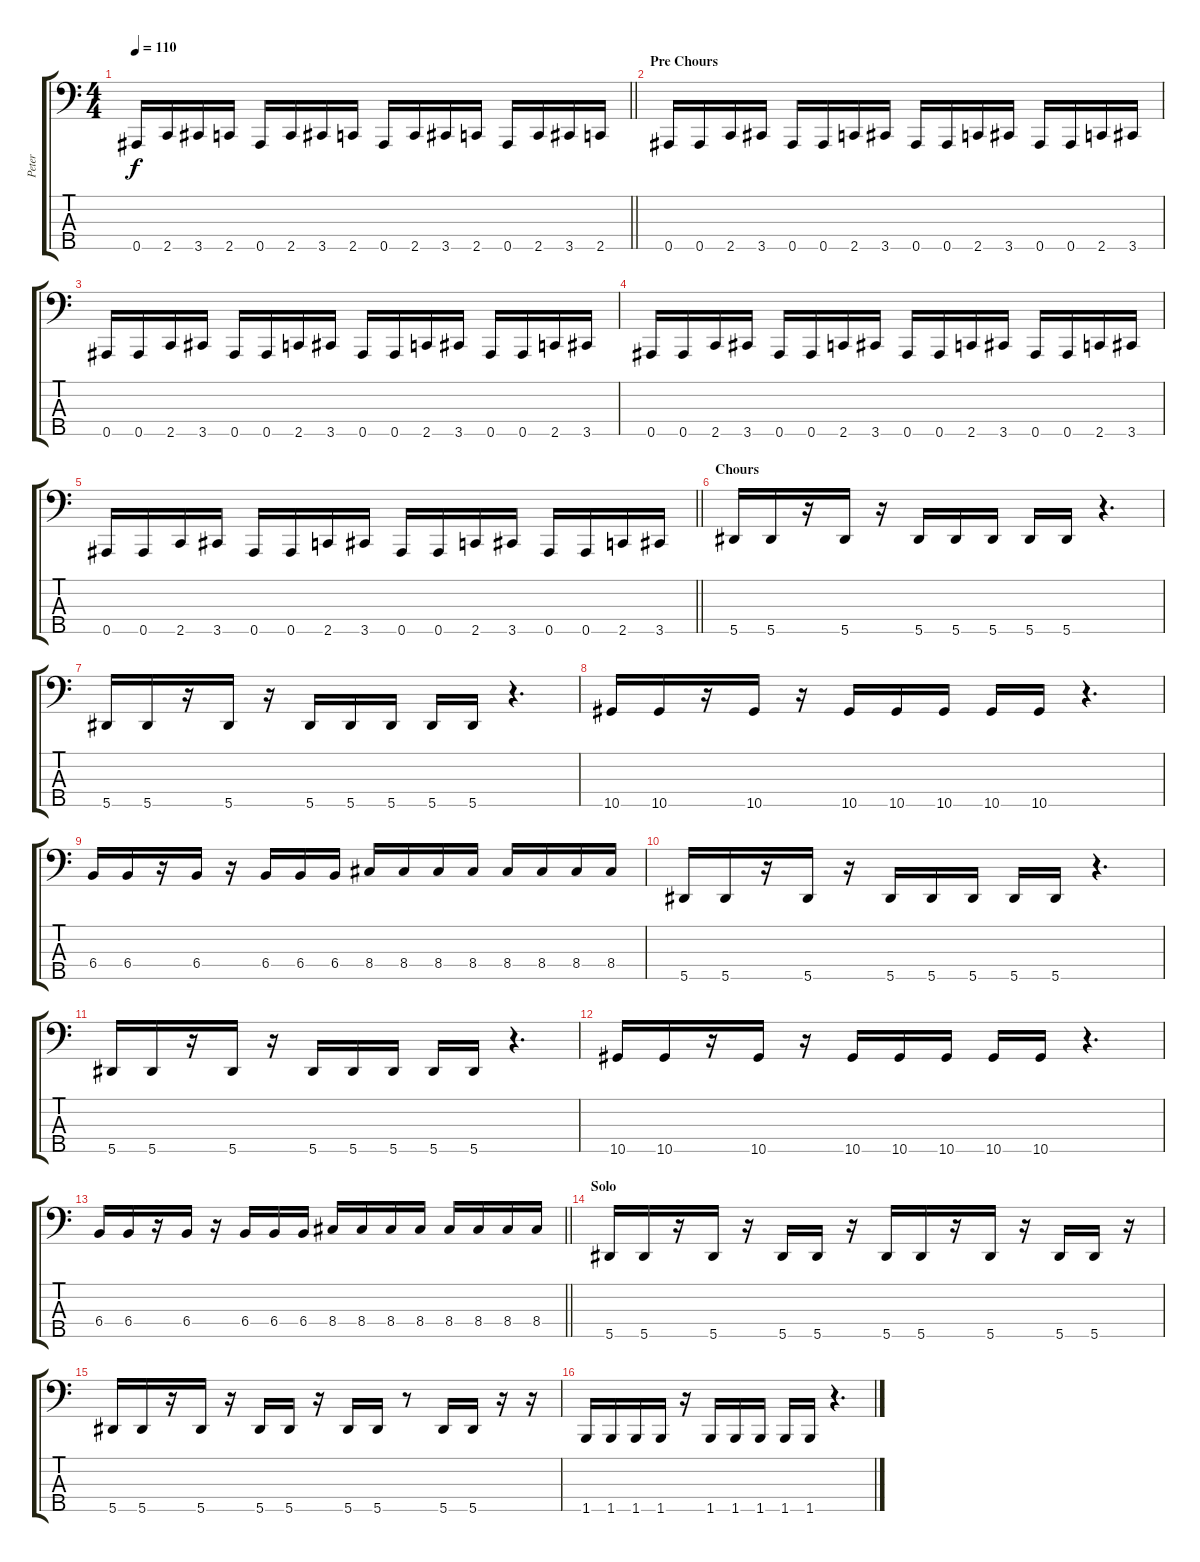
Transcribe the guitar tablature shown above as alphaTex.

\track ("Peter" "Peter") {instrument electricbassfinger}
\staff {score tabs}
\tuning (Ab2 Eb2 Bb1 F1 Bb0) {hide}
\ts (4 4)
\tempo 110
\clef f4
\barLineRight lightlight
\ks c
0.5.16{dy f} 2.5.16 3.5.16 2.5.16 0.5.16 2.5.16 3.5.16 2.5.16 0.5.16 2.5.16 3.5.16 2.5.16 0.5.16 2.5.16 3.5.16 2.5.16 |
\section ("" "Pre Chours")
0.5.16 0.5.16 2.5.16 3.5.16 0.5.16 0.5.16 2.5.16 3.5.16 0.5.16 0.5.16 2.5.16 3.5.16 0.5.16 0.5.16 2.5.16 3.5.16 |
0.5.16 0.5.16 2.5.16 3.5.16 0.5.16 0.5.16 2.5.16 3.5.16 0.5.16 0.5.16 2.5.16 3.5.16 0.5.16 0.5.16 2.5.16 3.5.16 |
0.5.16 0.5.16 2.5.16 3.5.16 0.5.16 0.5.16 2.5.16 3.5.16 0.5.16 0.5.16 2.5.16 3.5.16 0.5.16 0.5.16 2.5.16 3.5.16 |
\barLineRight lightlight
0.5.16 0.5.16 2.5.16 3.5.16 0.5.16 0.5.16 2.5.16 3.5.16 0.5.16 0.5.16 2.5.16 3.5.16 0.5.16 0.5.16 2.5.16 3.5.16 |
\section ("" "Chours")
5.5.16 5.5.16 r.16 5.5.16 r.16 5.5.16 5.5.16 5.5.16 5.5.16 5.5.16 r.4{d} |
5.5.16 5.5.16 r.16 5.5.16 r.16 5.5.16 5.5.16 5.5.16 5.5.16 5.5.16 r.4{d} |
10.5.16 10.5.16 r.16 10.5.16 r.16 10.5.16 10.5.16 10.5.16 10.5.16 10.5.16 r.4{d} |
6.4.16 6.4.16 r.16 6.4.16 r.16 6.4.16 6.4.16 6.4.16 8.4.16 8.4.16 8.4.16 8.4.16 8.4.16 8.4.16 8.4.16 8.4.16 |
5.5.16 5.5.16 r.16 5.5.16 r.16 5.5.16 5.5.16 5.5.16 5.5.16 5.5.16 r.4{d} |
5.5.16 5.5.16 r.16 5.5.16 r.16 5.5.16 5.5.16 5.5.16 5.5.16 5.5.16 r.4{d} |
10.5.16 10.5.16 r.16 10.5.16 r.16 10.5.16 10.5.16 10.5.16 10.5.16 10.5.16 r.4{d} |
\barLineRight lightlight
6.4.16 6.4.16 r.16 6.4.16 r.16 6.4.16 6.4.16 6.4.16 8.4.16 8.4.16 8.4.16 8.4.16 8.4.16 8.4.16 8.4.16 8.4.16 |
\section ("" "Solo")
5.5.16 5.5.16 r.16 5.5.16 r.16 5.5.16 5.5.16 r.16 5.5.16 5.5.16 r.16 5.5.16 r.16 5.5.16 5.5.16 r.16 |
5.5.16 5.5.16 r.16 5.5.16 r.16 5.5.16 5.5.16 r.16 5.5.16 5.5.16 r.8 5.5.16 5.5.16 r.16 r.16 |
1.5.16 1.5.16 1.5.16 1.5.16 r.16 1.5.16 1.5.16 1.5.16 1.5.16 1.5.16 r.4{d}
